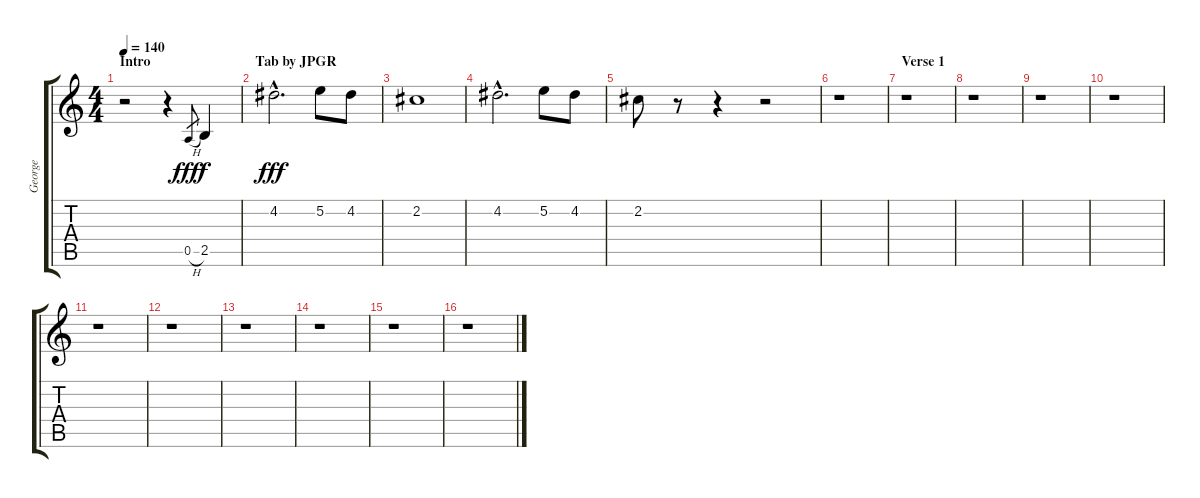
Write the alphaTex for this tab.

\track ("George" "George") {instrument electricguitarjazz}
\staff {score tabs}
\tuning (E4 B3 G3 D3 A2 E2) {hide}
\ts (4 4)
\section ("" "Intro                              Tab by JPGR")
\tempo 140
\clef g2
\ks c
r.2{dy fff instrument electricguitarjazz} r.4 0.5{h}.8{gr} 2.5.4{dy f instrument electricguitarmuted} |
4.2{hac}.2{d dy fff instrument electricguitarjazz} 5.2.8 4.2.8 |
2.2.1 |
4.2{hac}.2{d} 5.2.8 4.2.8 |
2.2.8 r.8 r.4 r.2 |
r.1 |
\section ("" "Verse 1")
r.1 |
r.1 |
r.1 |
r.1 |
r.1 |
r.1 |
r.1 |
r.1 |
r.1 |
r.1
